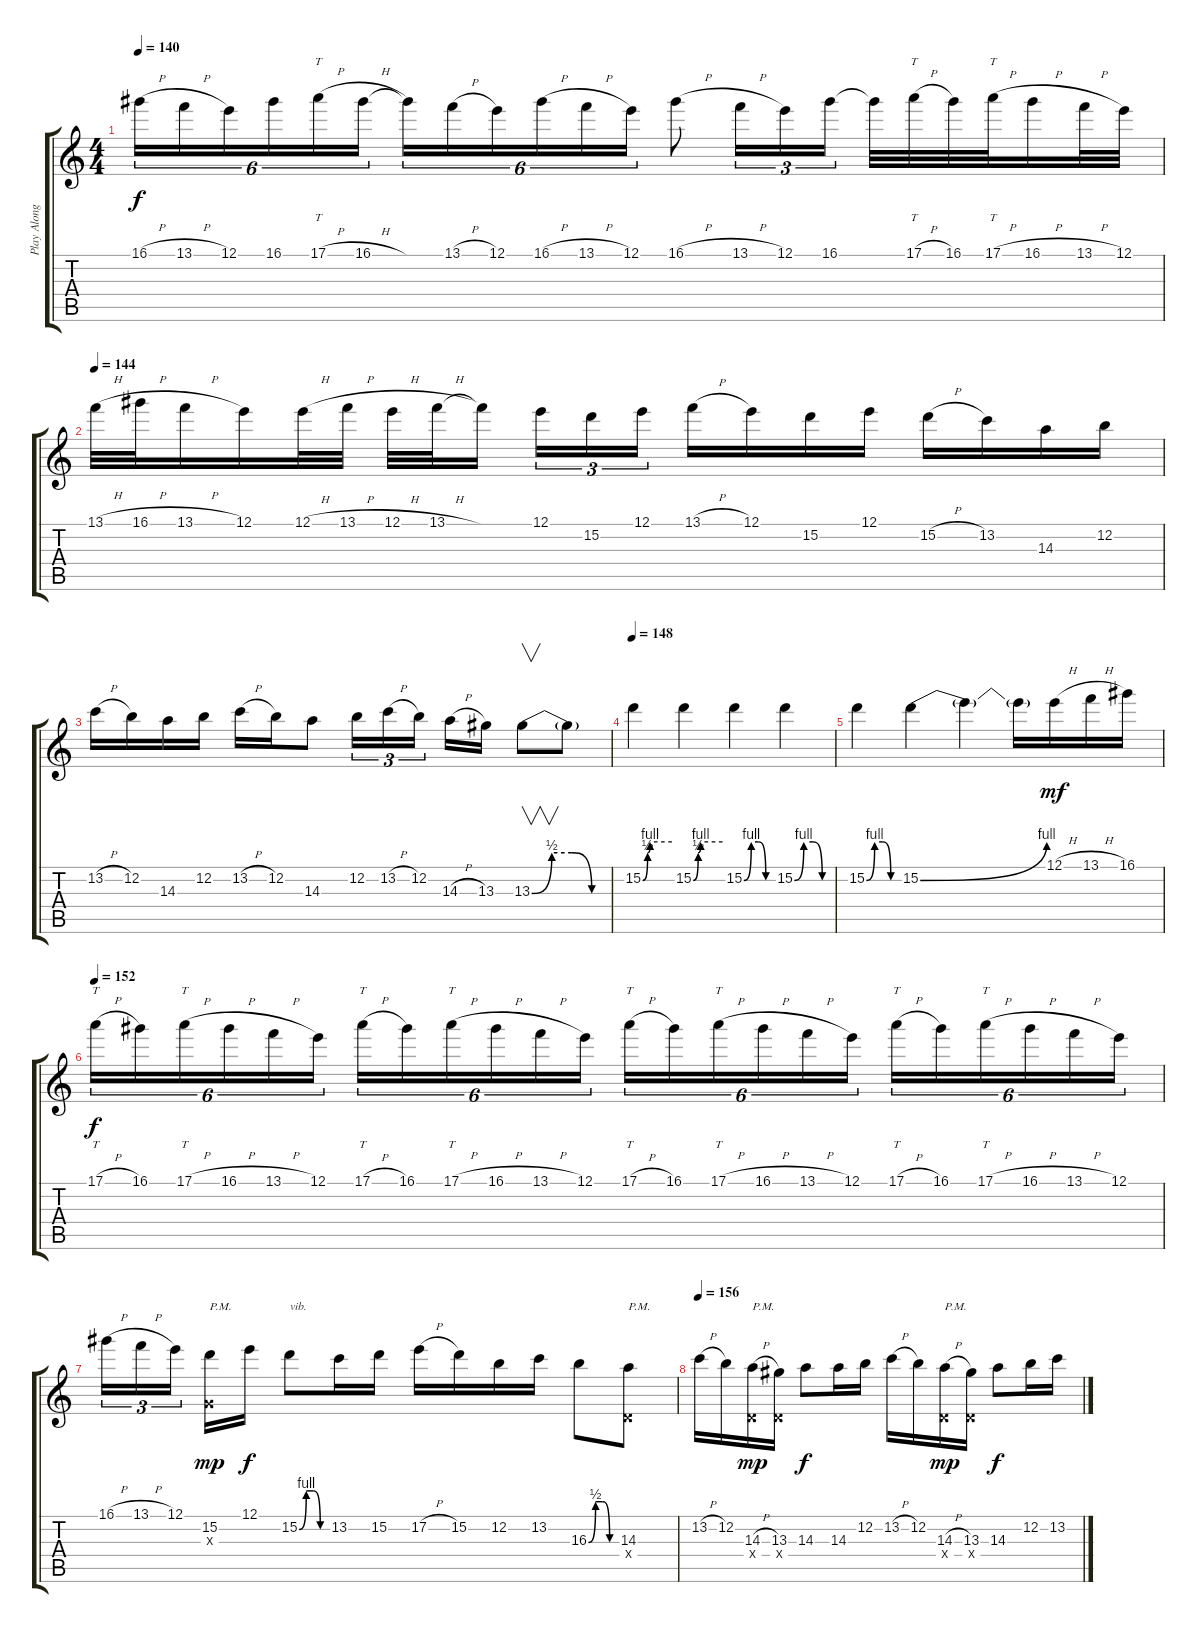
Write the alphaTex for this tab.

\track ("Play Along" "Play Along") {instrument distortionguitar}
\staff {score tabs}
\tuning (E4 B3 G3 D3 A2 E2) {hide}
\ts (4 4)
\tempo 140
\clef g2
\ks c
16.1{h}.16{tu (6 4) dy f} 13.1{h}.16{tu (6 4)} 12.1.16{tu (6 4)} 16.1.16{tu (6 4)} 17.1{h}.16{tt tu (6 4)} 16.1{h}.16{tu (6 4)} 16.1{t}.16{tu (6 4)} 13.1{h}.16{tu (6 4)} 12.1.16{tu (6 4)} 16.1{h}.16{tu (6 4)} 13.1{h}.16{tu (6 4)} 12.1.16{tu (6 4)} 16.1{h}.8 13.1{h}.16{tu (3 2)} 12.1.16{tu (3 2)} 16.1.16{tu (3 2)} 16.1{t}.32 17.1{h}.32{tt} 16.1.32 17.1{h}.32{tt} 16.1{h}.16 13.1{h}.32 12.1.32 |
\tempo 144
13.1{h}.32 16.1{h}.32 13.1{h}.16 12.1.16 12.1{h}.32 13.1{h}.32 12.1{h}.32 13.1{h}.32 13.1{t}.16 12.1.16{tu (3 2)} 15.2.16{tu (3 2)} 12.1.16{tu (3 2)} 13.1{h}.16 12.1.16 15.2.16 12.1.16 15.2{h}.16 13.2.16 14.3.16 12.2.16 |
13.2{h}.16 12.2.16 14.3.16 12.2.16 13.2{h}.16 12.2.16 14.3.8 12.2.16{tu (3 2)} 13.2{h}.16{tu (3 2)} 12.2.16{tu (3 2)} 14.3{h}.16 13.3.16 13.3{be (custom 0 0 15 2 30 2 45 0 60 0)}.8{v} 13.3{t}.8 |
\tempo 148
15.2{be (custom 0 0 10 2 15 4 60 4)}.4 15.2{be (custom 0 0 10 2 15 4 60 4)}.4 15.2{be (custom 0 0 15 4 30 4 45 0 60 0)}.4 15.2{be (custom 0 0 15 4 30 4 45 0 60 0)}.4 |
15.2{be (custom 0 0 15 4 30 4 45 0 60 0)}.4 15.2{be (bend 0 0 60 4)}.4 15.2{t}.4 15.2{t}.16 12.1{h}.16{dy mf} 13.1{h}.16 16.1.16 |
\tempo 152
17.1{h}.16{tt tu (6 4) dy f} 16.1.16{tu (6 4)} 17.1{h}.16{tt tu (6 4)} 16.1{h}.16{tu (6 4)} 13.1{h}.16{tu (6 4)} 12.1.16{tu (6 4)} 17.1{h}.16{tt tu (6 4)} 16.1.16{tu (6 4)} 17.1{h}.16{tt tu (6 4)} 16.1{h}.16{tu (6 4)} 13.1{h}.16{tu (6 4)} 12.1.16{tu (6 4)} 17.1{h}.16{tt tu (6 4)} 16.1.16{tu (6 4)} 17.1{h}.16{tt tu (6 4)} 16.1{h}.16{tu (6 4)} 13.1{h}.16{tu (6 4)} 12.1.16{tu (6 4)} 17.1{h}.16{tt tu (6 4)} 16.1.16{tu (6 4)} 17.1{h}.16{tt tu (6 4)} 16.1{h}.16{tu (6 4)} 13.1{h}.16{tu (6 4)} 12.1.16{tu (6 4)} |
16.1{h}.16{tu (3 2)} 13.1{h}.16{tu (3 2)} 12.1.16{tu (3 2)} (15.2 0.3{x}).16{txt "P.M." dy mp} 12.1.16{dy f} 15.2{be (custom 0 0 15 4 30 4 45 0 60 0)}.8{txt "vib."} 13.2.16 15.2.16 17.2{h}.16 15.2.16 12.2.16 13.2.16 16.3{be (custom 0 0 15 2 30 2 45 0 60 0)}.8 (14.3 0.4{x}).8{txt "P.M."} |
\tempo 156
13.2{h}.16 12.2.16 (14.3{h} 0.4{x}).16{txt "P.M." dy mp} (13.3 0.4{x}).16 14.3.8{dy f} 14.3.16 12.2.16 13.2{h}.16 12.2.16 (14.3{h} 0.4{x}).16{txt "P.M." dy mp} (13.3 0.4{x}).16 14.3.8{dy f} 12.2.16 13.2.16
